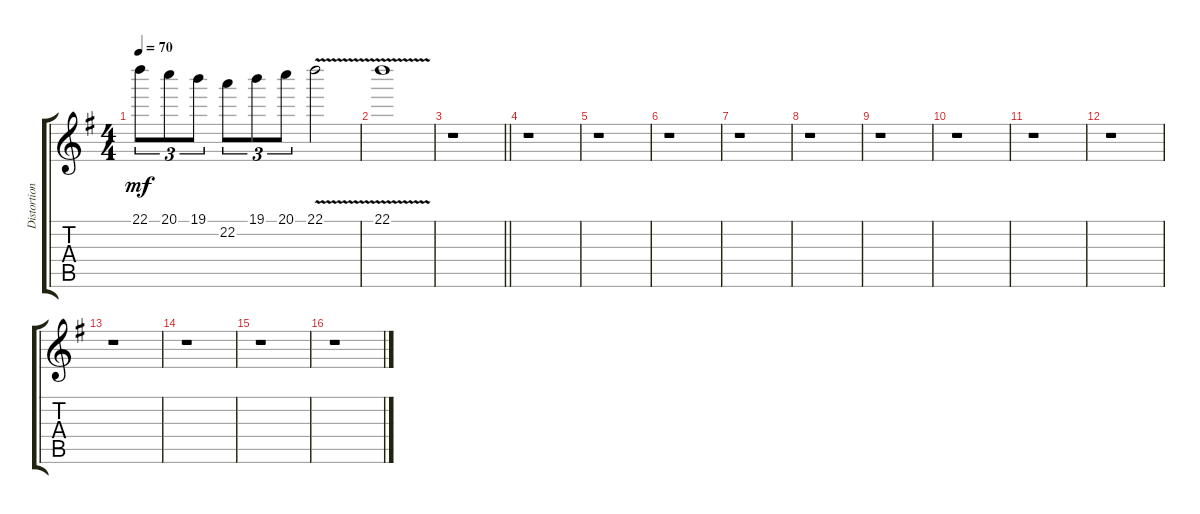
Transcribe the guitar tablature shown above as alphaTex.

\track ("Distortion 1" "Distortion") {instrument distortionguitar}
\staff {score tabs}
\tuning (E4 B3 G3 D3 A2 E2) {hide}
\ts (4 4)
\tempo 70
\clef g2
\ks g
22.1.8{tu (3 2) dy mf} 20.1.8{tu (3 2)} 19.1.8{tu (3 2)} 22.2.8{tu (3 2)} 19.1.8{tu (3 2)} 20.1.8{tu (3 2)} 22.1{v}.2 |
22.1{v}.1 |
\barLineRight lightlight
r.1 |
r.1 |
r.1 |
r.1 |
r.1 |
r.1 |
r.1 |
r.1 |
r.1 |
r.1 |
r.1 |
r.1 |
r.1 |
r.1
